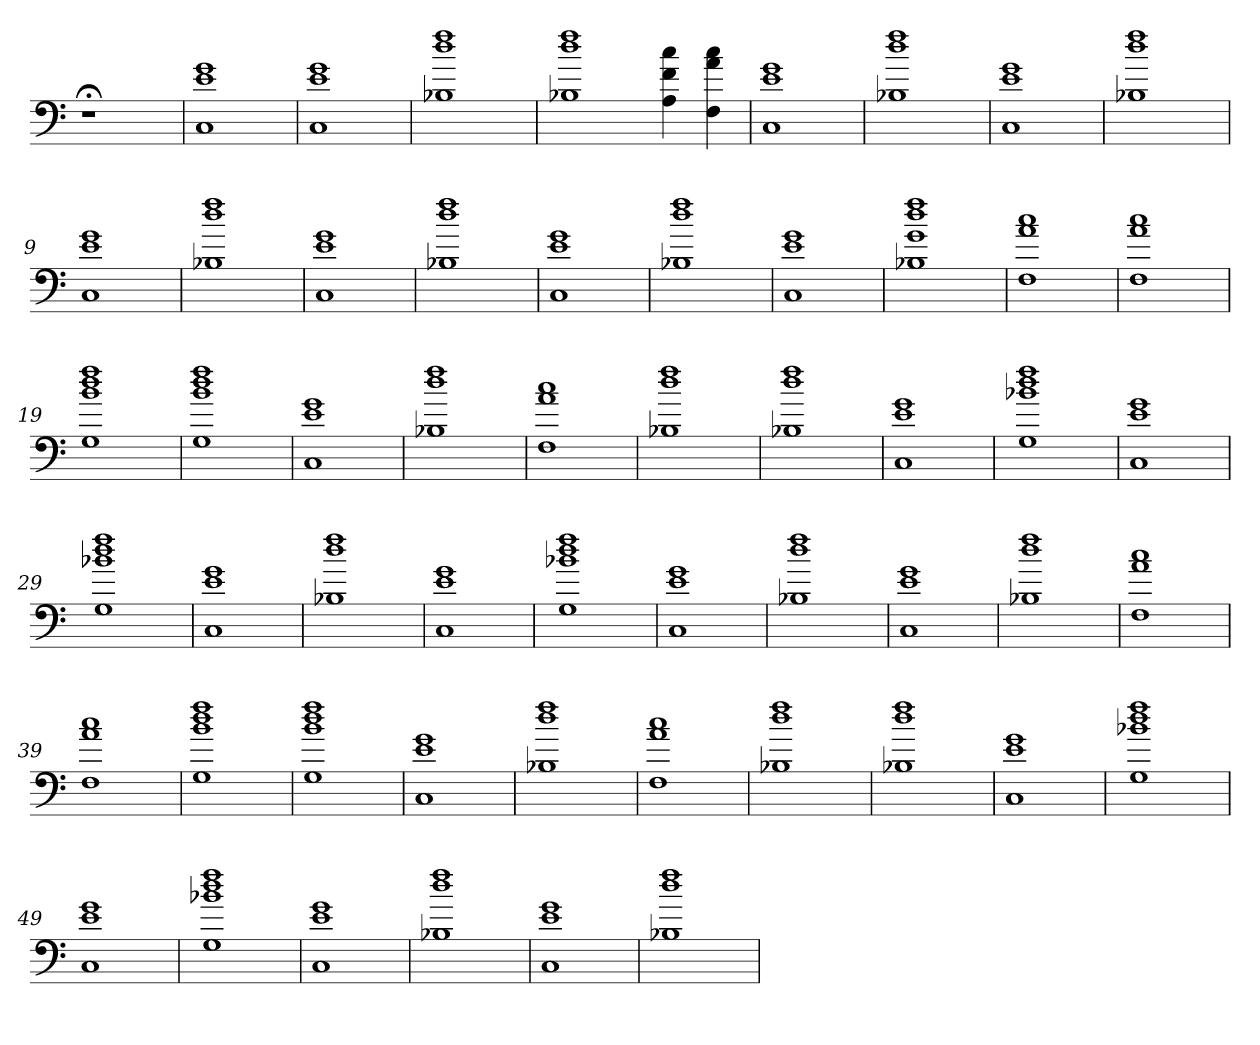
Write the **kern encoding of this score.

**kern
*part1
*staff1
=
1r;<
=1
1C 1e 1g
=2
1C 1e 1g
=3
1B-X 1dd 1ff
=4
1B-X 1dd 1ff
4A 4f 4cc
4F 4a 4cc
=5
1C 1e 1g
=6
1B-X 1dd 1ff
=7
1C 1e 1g
=8
1B-X 1dd 1ff
=9
1C 1e 1g
=10
1B-X 1dd 1ff
=11
1C 1e 1g
=12
1B-X 1dd 1ff
=13
1C 1e 1g
=14
1B-X 1dd 1ff
=15
1C 1e 1g
=16
1B-X 1g 1dd 1ff
=17
1F 1a 1cc
=18
1F 1a 1cc
=19
1G 1b 1dd 1ff
=20
1G 1b 1dd 1ff
=21
1C 1e 1g
=22
1B-X 1dd 1ff
=23
1F 1a 1cc
=24
1B-X 1dd 1ff
=25
1B-X 1dd 1ff
=26
1C 1e 1g
=27
1G 1b-X 1dd 1ff
=28
1C 1e 1g
=29
1G 1b-X 1dd 1ff
=30
1C 1e 1g
=31
1B-X 1dd 1ff
=32
1C 1e 1g
=33
1G 1b-X 1dd 1ff
=34
1C 1e 1g
=35
1B-X 1dd 1ff
=36
1C 1e 1g
=37
1B-X 1dd 1ff
=38
1F 1a 1cc
=39
1F 1a 1cc
=40
1G 1b 1dd 1ff
=41
1G 1b 1dd 1ff
=42
1C 1e 1g
=43
1B-X 1dd 1ff
=44
1F 1a 1cc
=45
1B-X 1dd 1ff
=46
1B-X 1dd 1ff
=47
1C 1e 1g
=48
1G 1b-X 1dd 1ff
=49
1C 1e 1g
=50
1G 1b-X 1dd 1ff
=51
1C 1e 1g
=52
1B-X 1dd 1ff
=53
1C 1e 1g
=54
1B-X 1dd 1ff
=
*-
